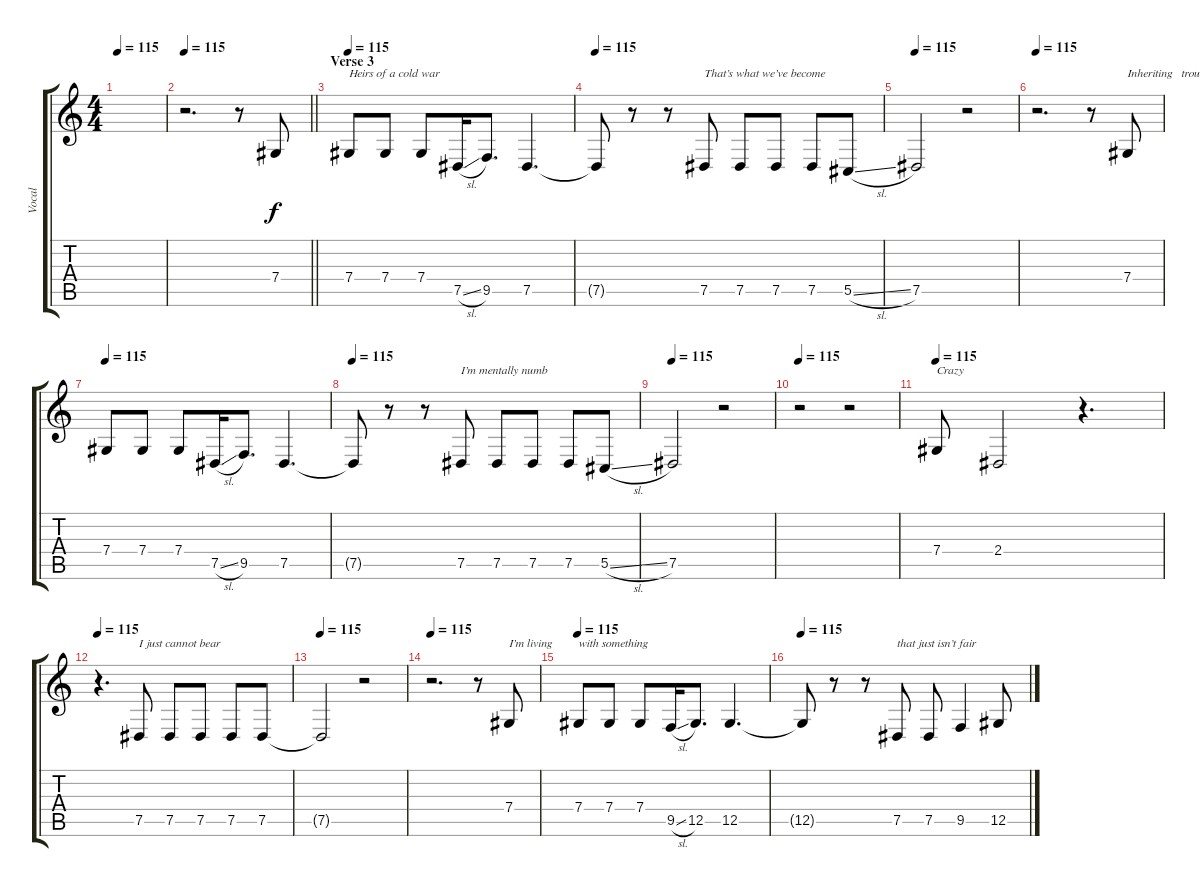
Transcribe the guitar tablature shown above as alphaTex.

\track ("Vocal" "Vocal") {instrument lead2sawtooth}
\staff {score tabs}
\tuning (Eb4 Bb3 Gb3 Db3 Ab2 Eb2) {hide}
\ts (4 4)
\tempo 115
\clef g2
\ks c
|
\tempo 115
\barLineRight lightlight
r.2{d} r.8 7.4.8{volume 16} |
\section ("" "Verse 3")
\tempo 115
7.4.8{txt "Heirs of a cold war"} 7.4.8 7.4.8 7.5{sl}.16 9.5.8{d} 7.5.4{d} |
\tempo 115
7.5{t}.8 r.8 r.8 7.5.8{txt "That’s what we’ve become"} 7.5.8 7.5.8 7.5.8 5.5{sl}.8 |
\tempo 115
7.5.2 r.2 |
\tempo 115
r.2{d} r.8 7.4.8{txt "Inheriting   troubles"} |
\tempo 115
7.4.8 7.4.8 7.4.8 7.5{sl}.16 9.5.8{d} 7.5.4{d} |
\tempo 115
7.5{t}.8 r.8 r.8 7.5.8{txt "I’m mentally numb"} 7.5.8 7.5.8 7.5.8 5.5{sl}.8 |
\tempo 115
7.5.2 r.2 |
\tempo 115
r.2 r.2 |
\tempo 115
7.4.8{txt "Crazy"} 2.4.2 r.4{d} |
\tempo 115
r.4{d} 7.5.8{txt "I just cannot bear"} 7.5.8 7.5.8 7.5.8 7.5.8 |
\tempo 115
7.5{t}.2 r.2 |
\tempo 115
r.2{d} r.8 7.4.8{txt "I’m living "} |
\tempo 115
7.4.8{txt "with something"} 7.4.8 7.4.8 9.5{sl}.16 12.5.8{d} 12.5.4{d} |
\tempo 115
12.5{t}.8 r.8 r.8 7.5.8{txt "that just isn’t fair"} 7.5.8 9.5.4 12.5.8
